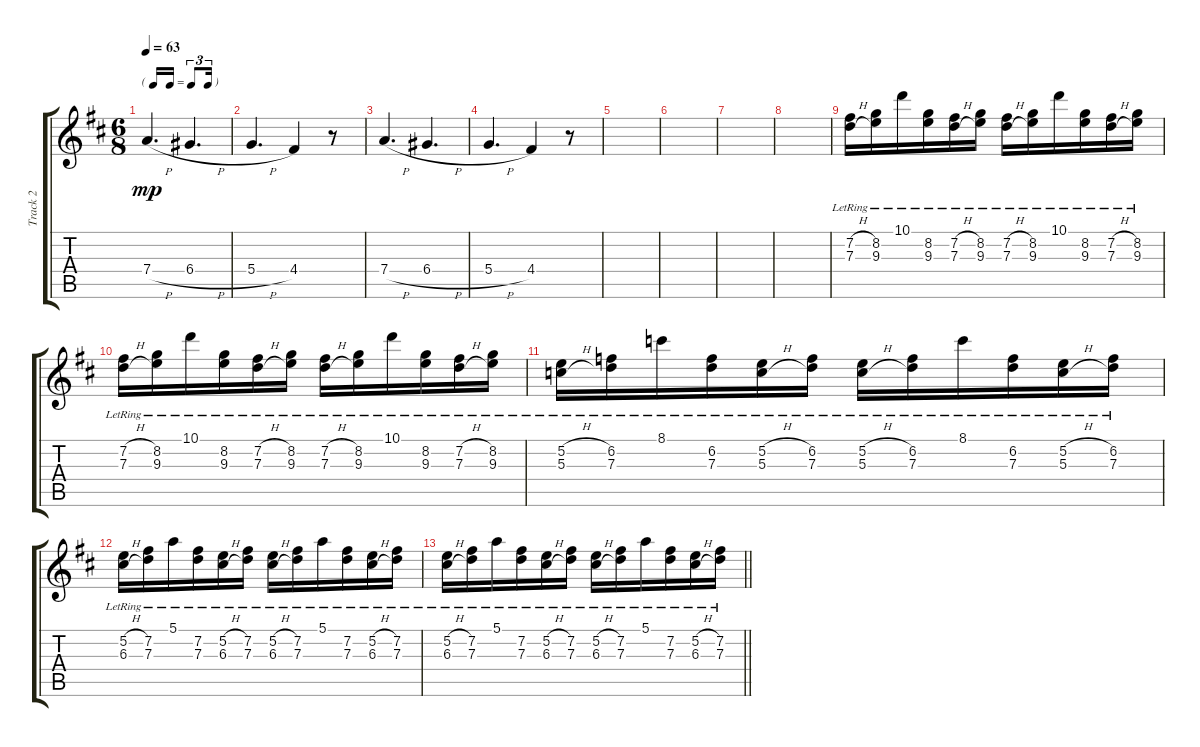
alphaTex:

\track ("Track 2" "Track 2") {instrument acousticguitarsteel}
\staff {score tabs}
\tuning (E4 B3 G3 D3 A2 E2) {hide}
\ts (6 8)
\tf triplet16th
\tempo 63
\clef g2
\ks bminor
7.4{h}.4{d dy mp} 6.4{h}.4{d} |
5.4{h}.4{d} 4.4.4 r.8 |
7.4{h}.4{d} 6.4{h}.4{d} |
5.4{h}.4{d} 4.4.4 r.8 |
|
|
|
|
(7.2{h lr} 7.3{h lr}).16 (8.2{lr} 9.3{lr}).16 10.1{lr}.16 (8.2{lr} 9.3{lr}).16 (7.2{h lr} 7.3{h lr}).16 (8.2{lr} 9.3{lr}).16 (7.2{h lr} 7.3{h lr}).16 (8.2{lr} 9.3{lr}).16 10.1{lr}.16 (8.2{lr} 9.3{lr}).16 (7.2{h lr} 7.3{h lr}).16 (8.2{lr} 9.3{lr}).16 |
(7.2{h lr} 7.3{h lr}).16 (8.2{lr} 9.3{lr}).16 10.1{lr}.16 (8.2{lr} 9.3{lr}).16 (7.2{h lr} 7.3{h lr}).16 (8.2{lr} 9.3{lr}).16 (7.2{h lr} 7.3{h lr}).16 (8.2{lr} 9.3{lr}).16 10.1{lr}.16 (8.2{lr} 9.3{lr}).16 (7.2{h lr} 7.3{h lr}).16 (8.2{lr} 9.3{lr}).16 |
(5.2{h lr} 5.3{h lr}).16 (6.2{lr} 7.3{lr}).16 8.1{lr}.16 (6.2{lr} 7.3{lr}).16 (5.2{h lr} 5.3{h lr}).16 (6.2{lr} 7.3{lr}).16 (5.2{h lr} 5.3{h lr}).16 (6.2{lr} 7.3{lr}).16 8.1{lr}.16 (6.2{lr} 7.3{lr}).16 (5.2{h lr} 5.3{h lr}).16 (6.2{lr} 7.3{lr}).16 |
(5.2{h lr} 6.3{h lr}).16 (7.2{lr} 7.3{lr}).16 5.1{lr}.16 (7.2{lr} 7.3{lr}).16 (5.2{h lr} 6.3{h lr}).16 (7.2{lr} 7.3{lr}).16 (5.2{h lr} 6.3{h lr}).16 (7.2{lr} 7.3{lr}).16 5.1{lr}.16 (7.2{lr} 7.3{lr}).16 (5.2{h lr} 6.3{h lr}).16 (7.2{lr} 7.3{lr}).16 |
\barLineRight lightlight
(5.2{h lr} 6.3{h lr}).16 (7.2{lr} 7.3{lr}).16 5.1{lr}.16 (7.2{lr} 7.3{lr}).16 (5.2{h lr} 6.3{h lr}).16 (7.2{lr} 7.3{lr}).16 (5.2{h lr} 6.3{h lr}).16 (7.2{lr} 7.3{lr}).16 5.1{lr}.16 (7.2{lr} 7.3{lr}).16 (5.2{h lr} 6.3{h lr}).16 (7.2{lr} 7.3{lr}).16
